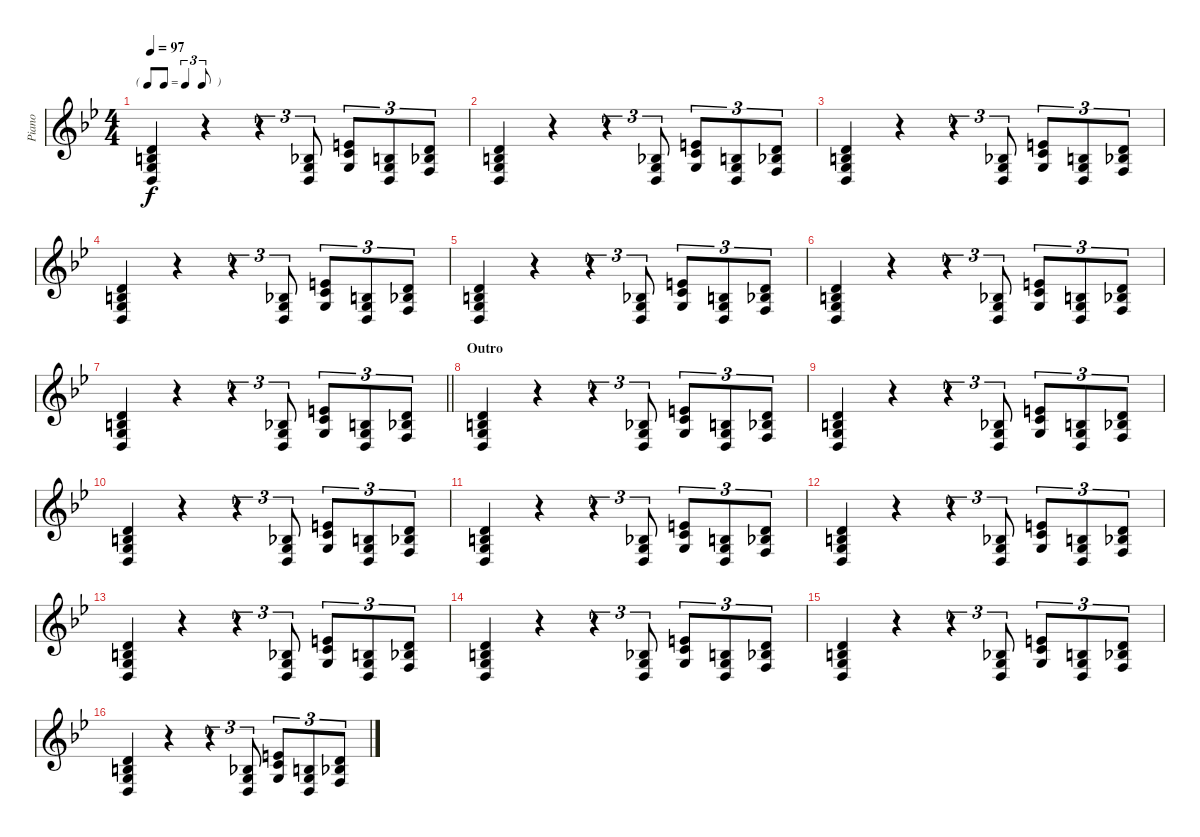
\track ("Piano" "Piano") {instrument electricgrandpiano}
\staff {score}
\tuning (E4 B3 G3 D3 A2 E2) {hide}
\ts (4 4)
\tf triplet8th
\tempo 97
\clef g2
\ks bb
(3.2 0.3 0.4 14.5).4{dy f} r.4 r.4{tu (3 2)} (0.3 0.4 13.5).8{tu (3 2)} (1.2 0.3 14.4).8{tu (3 2)} (4.3 5.4 5.5).8{tu (3 2)} (3.2 3.3 3.4).8{tu (3 2)} |
(3.2 0.3 0.4 14.5).4 r.4 r.4{tu (3 2)} (0.3 0.4 13.5).8{tu (3 2)} (1.2 0.3 14.4).8{tu (3 2)} (4.3 5.4 5.5).8{tu (3 2)} (3.2 3.3 3.4).8{tu (3 2)} |
(3.2 0.3 0.4 14.5).4 r.4 r.4{tu (3 2)} (0.3 0.4 13.5).8{tu (3 2)} (1.2 0.3 14.4).8{tu (3 2)} (4.3 5.4 5.5).8{tu (3 2)} (3.2 3.3 3.4).8{tu (3 2)} |
(3.2 0.3 0.4 14.5).4 r.4 r.4{tu (3 2)} (0.3 0.4 13.5).8{tu (3 2)} (1.2 0.3 14.4).8{tu (3 2)} (4.3 5.4 5.5).8{tu (3 2)} (3.2 3.3 3.4).8{tu (3 2)} |
(3.2 0.3 0.4 14.5).4 r.4 r.4{tu (3 2)} (0.3 0.4 13.5).8{tu (3 2)} (1.2 0.3 14.4).8{tu (3 2)} (4.3 5.4 5.5).8{tu (3 2)} (3.2 3.3 3.4).8{tu (3 2)} |
(3.2 0.3 0.4 14.5).4 r.4 r.4{tu (3 2)} (0.3 0.4 13.5).8{tu (3 2)} (1.2 0.3 14.4).8{tu (3 2)} (4.3 5.4 5.5).8{tu (3 2)} (3.2 3.3 3.4).8{tu (3 2)} |
\barLineRight lightlight
(3.2 0.3 0.4 14.5).4 r.4 r.4{tu (3 2)} (0.3 0.4 13.5).8{tu (3 2)} (1.2 0.3 14.4).8{tu (3 2)} (4.3 5.4 5.5).8{tu (3 2)} (3.2 3.3 3.4).8{tu (3 2)} |
\section ("" "Outro")
(3.2 0.3 0.4 14.5).4 r.4 r.4{tu (3 2)} (0.3 0.4 13.5).8{tu (3 2)} (1.2 0.3 14.4).8{tu (3 2)} (4.3 5.4 5.5).8{tu (3 2)} (3.2 3.3 3.4).8{tu (3 2)} |
(3.2 0.3 0.4 14.5).4 r.4 r.4{tu (3 2)} (0.3 0.4 13.5).8{tu (3 2)} (1.2 0.3 14.4).8{tu (3 2)} (4.3 5.4 5.5).8{tu (3 2)} (3.2 3.3 3.4).8{tu (3 2)} |
(3.2 0.3 0.4 14.5).4 r.4 r.4{tu (3 2)} (0.3 0.4 13.5).8{tu (3 2)} (1.2 0.3 14.4).8{tu (3 2)} (4.3 5.4 5.5).8{tu (3 2)} (3.2 3.3 3.4).8{tu (3 2)} |
(3.2 0.3 0.4 14.5).4 r.4 r.4{tu (3 2)} (0.3 0.4 13.5).8{tu (3 2)} (1.2 0.3 14.4).8{tu (3 2)} (4.3 5.4 5.5).8{tu (3 2)} (3.2 3.3 3.4).8{tu (3 2)} |
(3.2 0.3 0.4 14.5).4 r.4 r.4{tu (3 2)} (0.3 0.4 13.5).8{tu (3 2)} (1.2 0.3 14.4).8{tu (3 2)} (4.3 5.4 5.5).8{tu (3 2)} (3.2 3.3 3.4).8{tu (3 2)} |
(3.2 0.3 0.4 14.5).4 r.4 r.4{tu (3 2)} (0.3 0.4 13.5).8{tu (3 2)} (1.2 0.3 14.4).8{tu (3 2)} (4.3 5.4 5.5).8{tu (3 2)} (3.2 3.3 3.4).8{tu (3 2)} |
(3.2 0.3 0.4 14.5).4 r.4 r.4{tu (3 2)} (0.3 0.4 13.5).8{tu (3 2)} (1.2 0.3 14.4).8{tu (3 2)} (4.3 5.4 5.5).8{tu (3 2)} (3.2 3.3 3.4).8{tu (3 2)} |
(3.2 0.3 0.4 14.5).4 r.4 r.4{tu (3 2)} (0.3 0.4 13.5).8{tu (3 2)} (1.2 0.3 14.4).8{tu (3 2)} (4.3 5.4 5.5).8{tu (3 2)} (3.2 3.3 3.4).8{tu (3 2)} |
(3.2 0.3 0.4 14.5).4 r.4 r.4{tu (3 2)} (0.3 0.4 13.5).8{tu (3 2)} (1.2 0.3 14.4).8{tu (3 2)} (4.3 5.4 5.5).8{tu (3 2)} (3.2 3.3 3.4).8{tu (3 2)}
